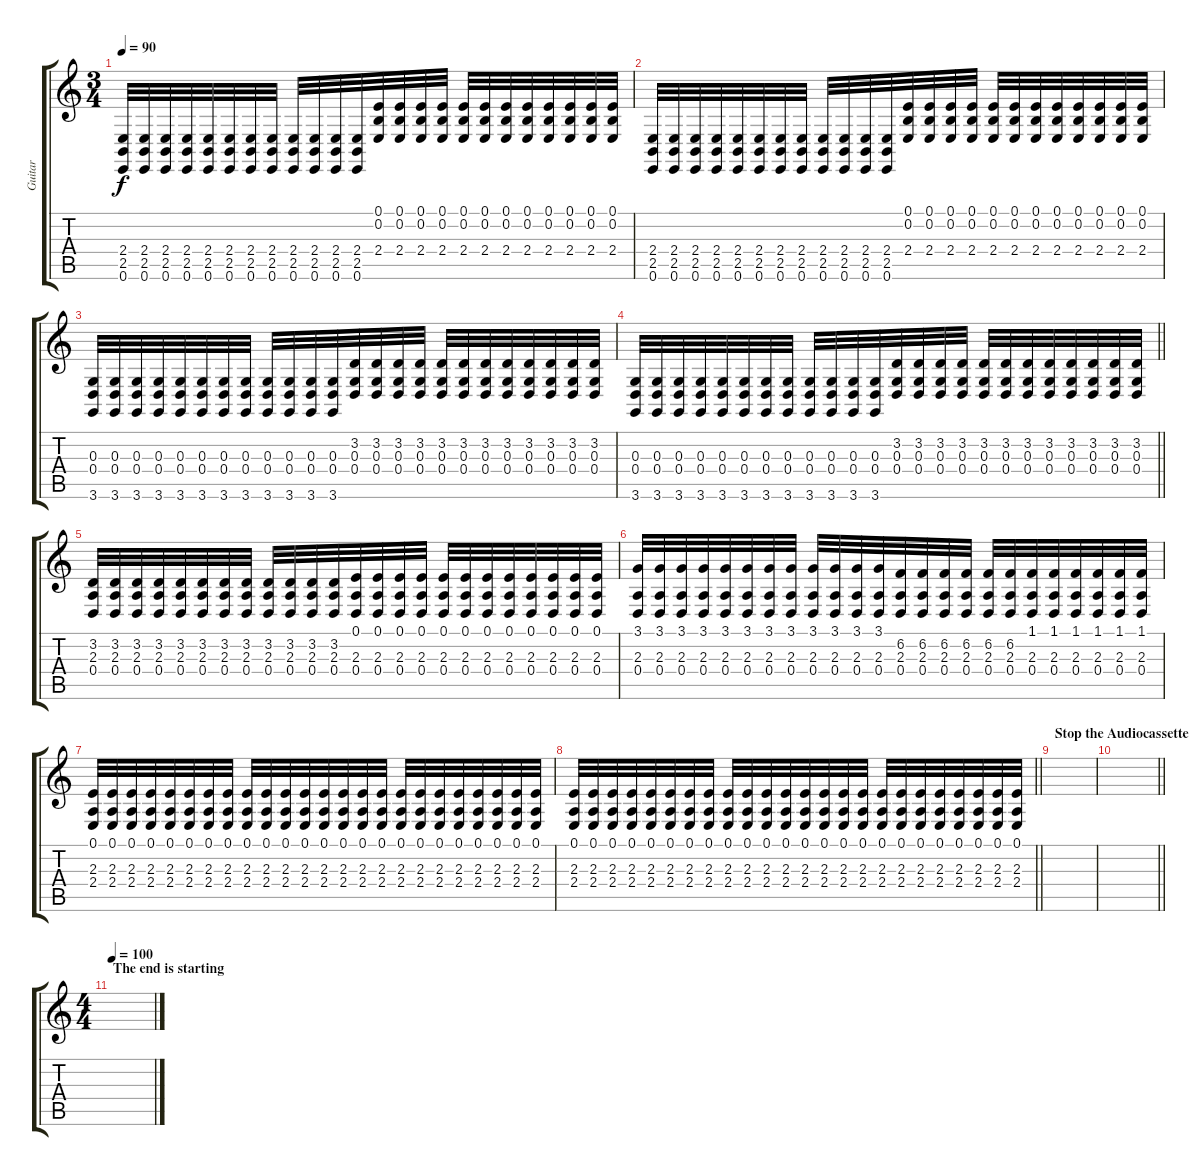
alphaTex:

\track ("Guitar" "Guitar") {instrument stringensemble1}
\staff {score tabs}
\tuning (E4 B3 G3 D3 A2 E2) {hide}
\ts (3 4)
\tempo 90
\clef g2
\ks c
(2.4 2.5 0.6).32{dy f} (2.4 2.5 0.6).32 (2.4 2.5 0.6).32 (2.4 2.5 0.6).32 (2.4 2.5 0.6).32 (2.4 2.5 0.6).32 (2.4 2.5 0.6).32 (2.4 2.5 0.6).32 (2.4 2.5 0.6).32 (2.4 2.5 0.6).32 (2.4 2.5 0.6).32 (2.4 2.5 0.6).32 (0.1 0.2 2.4).32 (0.1 0.2 2.4).32 (0.1 0.2 2.4).32 (0.1 0.2 2.4).32 (0.1 0.2 2.4).32 (0.1 0.2 2.4).32 (0.1 0.2 2.4).32 (0.1 0.2 2.4).32 (0.1 0.2 2.4).32 (0.1 0.2 2.4).32 (0.1 0.2 2.4).32 (0.1 0.2 2.4).32 |
(2.4 2.5 0.6).32 (2.4 2.5 0.6).32 (2.4 2.5 0.6).32 (2.4 2.5 0.6).32 (2.4 2.5 0.6).32 (2.4 2.5 0.6).32 (2.4 2.5 0.6).32 (2.4 2.5 0.6).32 (2.4 2.5 0.6).32 (2.4 2.5 0.6).32 (2.4 2.5 0.6).32 (2.4 2.5 0.6).32 (0.1 0.2 2.4).32 (0.1 0.2 2.4).32 (0.1 0.2 2.4).32 (0.1 0.2 2.4).32 (0.1 0.2 2.4).32 (0.1 0.2 2.4).32 (0.1 0.2 2.4).32 (0.1 0.2 2.4).32 (0.1 0.2 2.4).32 (0.1 0.2 2.4).32 (0.1 0.2 2.4).32 (0.1 0.2 2.4).32 |
(0.3 0.4 3.6).32 (0.3 0.4 3.6).32 (0.3 0.4 3.6).32 (0.3 0.4 3.6).32 (0.3 0.4 3.6).32 (0.3 0.4 3.6).32 (0.3 0.4 3.6).32 (0.3 0.4 3.6).32 (0.3 0.4 3.6).32 (0.3 0.4 3.6).32 (0.3 0.4 3.6).32 (0.3 0.4 3.6).32 (3.2 0.3 0.4).32 (3.2 0.3 0.4).32 (3.2 0.3 0.4).32 (3.2 0.3 0.4).32 (3.2 0.3 0.4).32 (3.2 0.3 0.4).32 (3.2 0.3 0.4).32 (3.2 0.3 0.4).32 (3.2 0.3 0.4).32 (3.2 0.3 0.4).32 (3.2 0.3 0.4).32 (3.2 0.3 0.4).32 |
\barLineRight lightlight
(0.3 0.4 3.6).32 (0.3 0.4 3.6).32 (0.3 0.4 3.6).32 (0.3 0.4 3.6).32 (0.3 0.4 3.6).32 (0.3 0.4 3.6).32 (0.3 0.4 3.6).32 (0.3 0.4 3.6).32 (0.3 0.4 3.6).32 (0.3 0.4 3.6).32 (0.3 0.4 3.6).32 (0.3 0.4 3.6).32 (3.2 0.3 0.4).32 (3.2 0.3 0.4).32 (3.2 0.3 0.4).32 (3.2 0.3 0.4).32 (3.2 0.3 0.4).32 (3.2 0.3 0.4).32 (3.2 0.3 0.4).32 (3.2 0.3 0.4).32 (3.2 0.3 0.4).32 (3.2 0.3 0.4).32 (3.2 0.3 0.4).32 (3.2 0.3 0.4).32 |
(3.2 2.3 0.4).32 (3.2 2.3 0.4).32 (3.2 2.3 0.4).32 (3.2 2.3 0.4).32 (3.2 2.3 0.4).32 (3.2 2.3 0.4).32 (3.2 2.3 0.4).32 (3.2 2.3 0.4).32 (3.2 2.3 0.4).32 (3.2 2.3 0.4).32 (3.2 2.3 0.4).32 (3.2 2.3 0.4).32 (0.1 2.3 0.4).32 (0.1 2.3 0.4).32 (0.1 2.3 0.4).32 (0.1 2.3 0.4).32 (0.1 2.3 0.4).32 (0.1 2.3 0.4).32 (0.1 2.3 0.4).32 (0.1 2.3 0.4).32 (0.1 2.3 0.4).32 (0.1 2.3 0.4).32 (0.1 2.3 0.4).32 (0.1 2.3 0.4).32 |
(3.1 2.3 0.4).32 (3.1 2.3 0.4).32 (3.1 2.3 0.4).32 (3.1 2.3 0.4).32 (3.1 2.3 0.4).32 (3.1 2.3 0.4).32 (3.1 2.3 0.4).32 (3.1 2.3 0.4).32 (3.1 2.3 0.4).32 (3.1 2.3 0.4).32 (3.1 2.3 0.4).32 (3.1 2.3 0.4).32 (6.2 2.3 0.4).32 (6.2 2.3 0.4).32 (6.2 2.3 0.4).32 (6.2 2.3 0.4).32 (6.2 2.3 0.4).32 (6.2 2.3 0.4).32 (1.1 2.3 0.4).32 (1.1 2.3 0.4).32 (1.1 2.3 0.4).32 (1.1 2.3 0.4).32 (1.1 2.3 0.4).32 (1.1 2.3 0.4).32 |
(0.1 2.3 2.4).32 (0.1 2.3 2.4).32 (0.1 2.3 2.4).32 (0.1 2.3 2.4).32 (0.1 2.3 2.4).32 (0.1 2.3 2.4).32 (0.1 2.3 2.4).32 (0.1 2.3 2.4).32 (0.1 2.3 2.4).32 (0.1 2.3 2.4).32 (0.1 2.3 2.4).32 (0.1 2.3 2.4).32 (0.1 2.3 2.4).32 (0.1 2.3 2.4).32 (0.1 2.3 2.4).32 (0.1 2.3 2.4).32 (0.1 2.3 2.4).32 (0.1 2.3 2.4).32 (0.1 2.3 2.4).32 (0.1 2.3 2.4).32 (0.1 2.3 2.4).32 (0.1 2.3 2.4).32 (0.1 2.3 2.4).32 (0.1 2.3 2.4).32 |
\barLineRight lightlight
(0.1 2.3 2.4).32 (0.1 2.3 2.4).32 (0.1 2.3 2.4).32 (0.1 2.3 2.4).32 (0.1 2.3 2.4).32 (0.1 2.3 2.4).32 (0.1 2.3 2.4).32 (0.1 2.3 2.4).32 (0.1 2.3 2.4).32 (0.1 2.3 2.4).32 (0.1 2.3 2.4).32 (0.1 2.3 2.4).32 (0.1 2.3 2.4).32 (0.1 2.3 2.4).32 (0.1 2.3 2.4).32 (0.1 2.3 2.4).32 (0.1 2.3 2.4).32 (0.1 2.3 2.4).32 (0.1 2.3 2.4).32 (0.1 2.3 2.4).32 (0.1 2.3 2.4).32 (0.1 2.3 2.4).32 (0.1 2.3 2.4).32 (0.1 2.3 2.4).32 |
\section ("" "Stop the Audiocassette")
|
\barLineRight lightlight
|
\ts (4 4)
\section ("" "The end is starting")
\tempo 100
